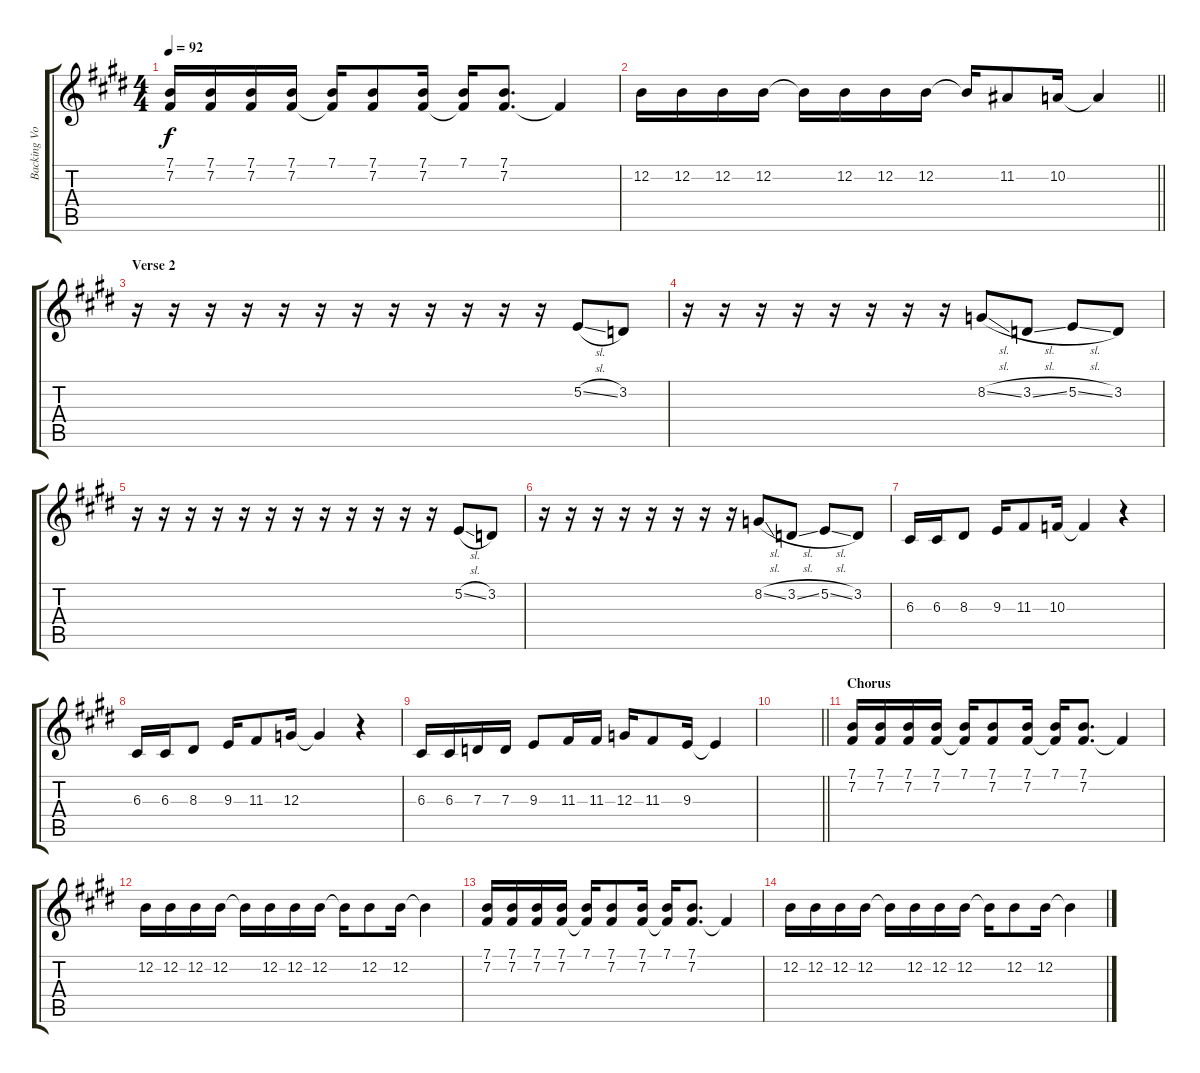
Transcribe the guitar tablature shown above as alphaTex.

\track ("Backing Vocals" "Backing Vo") {instrument lead1square}
\staff {score tabs}
\tuning (E4 B3 G3 D3 A2 E2) {hide}
\ts (4 4)
\tempo 92
\clef g2
\ks e
(7.1 7.2).16{dy f} (7.1 7.2).16 (7.1 7.2).16 (7.1 7.2).16 (7.1 7.2{t}).16 (7.1 7.2).8 (7.1 7.2).16 (7.1 7.2{t}).16 (7.1 7.2).8{d} 7.2{t}.4 |
\barLineRight lightlight
12.2.16 12.2.16 12.2.16 12.2.16 12.2{t}.16 12.2.16 12.2.16 12.2.16 12.2{t}.16 11.2.8 10.2.16 10.2{t}.4 |
\section ("" "Verse 2")
r.16 r.16 r.16 r.16 r.16 r.16 r.16 r.16 r.16 r.16 r.16 r.16 5.2{sl}.8 3.2.8 |
r.16 r.16 r.16 r.16 r.16 r.16 r.16 r.16 8.2{sl}.8 3.2{sl}.8 5.2{sl}.8 3.2.8 |
r.16 r.16 r.16 r.16 r.16 r.16 r.16 r.16 r.16 r.16 r.16 r.16 5.2{sl}.8 3.2.8 |
r.16 r.16 r.16 r.16 r.16 r.16 r.16 r.16 8.2{sl}.8 3.2{sl}.8 5.2{sl}.8 3.2.8 |
6.3.16 6.3.16 8.3.8 9.3.16 11.3.8 10.3.16 10.3{t}.4 r.4 |
6.3.16 6.3.16 8.3.8 9.3.16 11.3.8 12.3.16 12.3{t}.4 r.4 |
6.3.16 6.3.16 7.3.16 7.3.16 9.3.8 11.3.16 11.3.16 12.3.16 11.3.8 9.3.16 9.3{t}.4 |
\barLineRight lightlight
|
\section ("" "Chorus")
(7.1 7.2).16 (7.1 7.2).16 (7.1 7.2).16 (7.1 7.2).16 (7.1 7.2{t}).16 (7.1 7.2).8 (7.1 7.2).16 (7.1 7.2{t}).16 (7.1 7.2).8{d} 7.2{t}.4 |
12.2.16 12.2.16 12.2.16 12.2.16 12.2{t}.16 12.2.16 12.2.16 12.2.16 12.2{t}.16 12.2.8 12.2.16 12.2{t}.4 |
(7.1 7.2).16 (7.1 7.2).16 (7.1 7.2).16 (7.1 7.2).16 (7.1 7.2{t}).16 (7.1 7.2).8 (7.1 7.2).16 (7.1 7.2{t}).16 (7.1 7.2).8{d} 7.2{t}.4 |
12.2.16 12.2.16 12.2.16 12.2.16 12.2{t}.16 12.2.16 12.2.16 12.2.16 12.2{t}.16 12.2.8 12.2.16 12.2{t}.4
